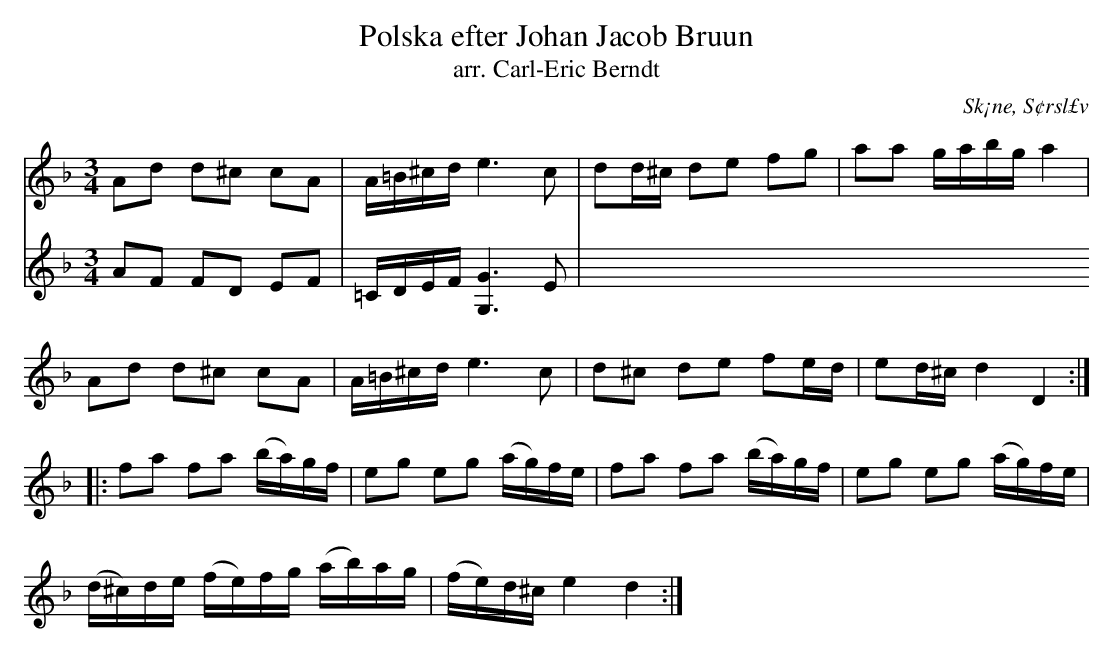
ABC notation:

X:1
T:Polska efter Johan Jacob Bruun
T:arr. Carl-Eric Berndt
O:Sk¡ne, S¢rsl£v
M:3/4
L:1/8
K:Dm
V:1
Ad d^c cA | A/=B/^c/d/ e2>c2 | dd/^c/ de fg | aa g/a/b/g/ a2 |
Ad d^c cA | A/=B/^c/d/ e2>c2 | d^c de fe/d/ | ed/^c/ d2 D2 ::
fa fa (b/a/)g/f/ | eg eg (a/g/)f/e/ | fa fa (b/a/)g/f/ | eg eg (a/g/)f/e/ |
(d/^c/)d/e/ (f/e/)f/g/ (a/b/)a/g/ | (f/e/)d/^c/ e2 d2 :|
V:2
AF FD EF | =C/D/E/F/ [G2G,2]>E2 |
V:3
